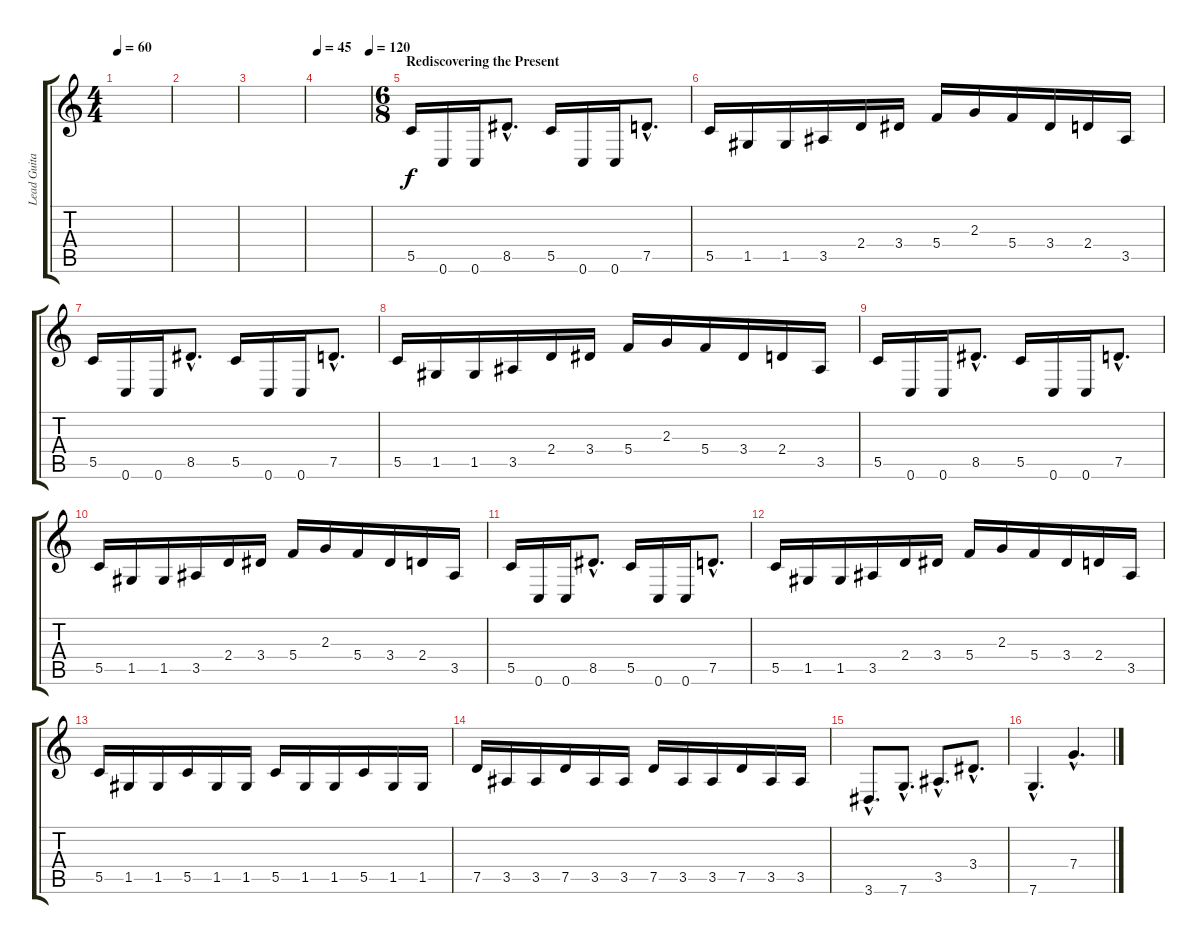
\track ("Lead Guitar" "Lead Guita") {instrument distortionguitar}
\staff {score tabs}
\tuning (D4 A3 F3 C3 G2 C2) {hide}
\ts (4 4)
\tempo 60
\clef g2
\ks c
|
|
|
\tempo 45
\tempo (120 0.984375)
|
\ts (6 8)
\section ("" "Rediscovering the Present")
5.5.16{volume 16 instrument distortionguitar} 0.6.16 0.6.16 8.5{hac}.8{d} 5.5.16 0.6.16 0.6.16 7.5{hac}.8{d} |
5.5.16 1.5.16 1.5.16 3.5.16 2.4.16 3.4.16 5.4.16 2.3.16 5.4.16 3.4.16 2.4.16 3.5.16 |
5.5.16 0.6.16 0.6.16 8.5{hac}.8{d} 5.5.16 0.6.16 0.6.16 7.5{hac}.8{d} |
5.5.16 1.5.16 1.5.16 3.5.16 2.4.16 3.4.16 5.4.16 2.3.16 5.4.16 3.4.16 2.4.16 3.5.16 |
5.5.16 0.6.16 0.6.16 8.5{hac}.8{d} 5.5.16 0.6.16 0.6.16 7.5{hac}.8{d} |
5.5.16 1.5.16 1.5.16 3.5.16 2.4.16 3.4.16 5.4.16 2.3.16 5.4.16 3.4.16 2.4.16 3.5.16 |
5.5.16 0.6.16 0.6.16 8.5{hac}.8{d} 5.5.16 0.6.16 0.6.16 7.5{hac}.8{d} |
5.5.16 1.5.16 1.5.16 3.5.16 2.4.16 3.4.16 5.4.16 2.3.16 5.4.16 3.4.16 2.4.16 3.5.16 |
5.5.16 1.5.16 1.5.16 5.5.16 1.5.16 1.5.16 5.5.16 1.5.16 1.5.16 5.5.16 1.5.16 1.5.16 |
7.5.16 3.5.16 3.5.16 7.5.16 3.5.16 3.5.16 7.5.16 3.5.16 3.5.16 7.5.16 3.5.16 3.5.16 |
3.6{hac}.8{d} 7.6{hac}.8{d} 3.5{hac}.8{d} 3.4{hac}.8{d} |
7.6{hac}.4{d} 7.4{hac}.4{d}
